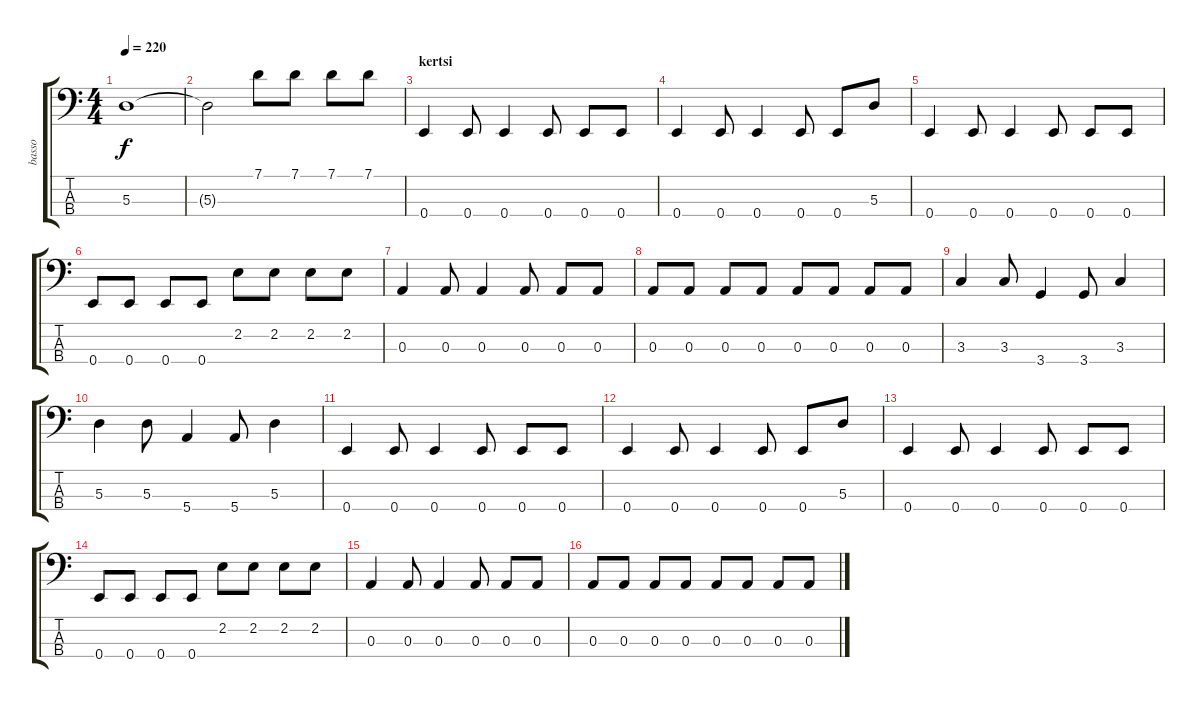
\track ("basso" "basso") {instrument electricbassfinger}
\staff {score tabs}
\tuning (G2 D2 A1 E1) {hide}
\ts (4 4)
\tempo 220
\clef f4
\ks c
5.3.1{dy f} |
5.3{t}.2 7.1.8 7.1.8 7.1.8 7.1.8 |
\section ("" "kertsi")
0.4.4 0.4.8 0.4.4 0.4.8 0.4.8 0.4.8 |
0.4.4 0.4.8 0.4.4 0.4.8 0.4.8 5.3.8 |
0.4.4 0.4.8 0.4.4 0.4.8 0.4.8 0.4.8 |
0.4.8 0.4.8 0.4.8 0.4.8 2.2.8 2.2.8 2.2.8 2.2.8 |
0.3.4 0.3.8 0.3.4 0.3.8 0.3.8 0.3.8 |
0.3.8 0.3.8 0.3.8 0.3.8 0.3.8 0.3.8 0.3.8 0.3.8 |
3.3.4 3.3.8 3.4.4 3.4.8 3.3.4 |
5.3.4 5.3.8 5.4.4 5.4.8 5.3.4 |
0.4.4 0.4.8 0.4.4 0.4.8 0.4.8 0.4.8 |
0.4.4 0.4.8 0.4.4 0.4.8 0.4.8 5.3.8 |
0.4.4 0.4.8 0.4.4 0.4.8 0.4.8 0.4.8 |
0.4.8 0.4.8 0.4.8 0.4.8 2.2.8 2.2.8 2.2.8 2.2.8 |
0.3.4 0.3.8 0.3.4 0.3.8 0.3.8 0.3.8 |
0.3.8 0.3.8 0.3.8 0.3.8 0.3.8 0.3.8 0.3.8 0.3.8
